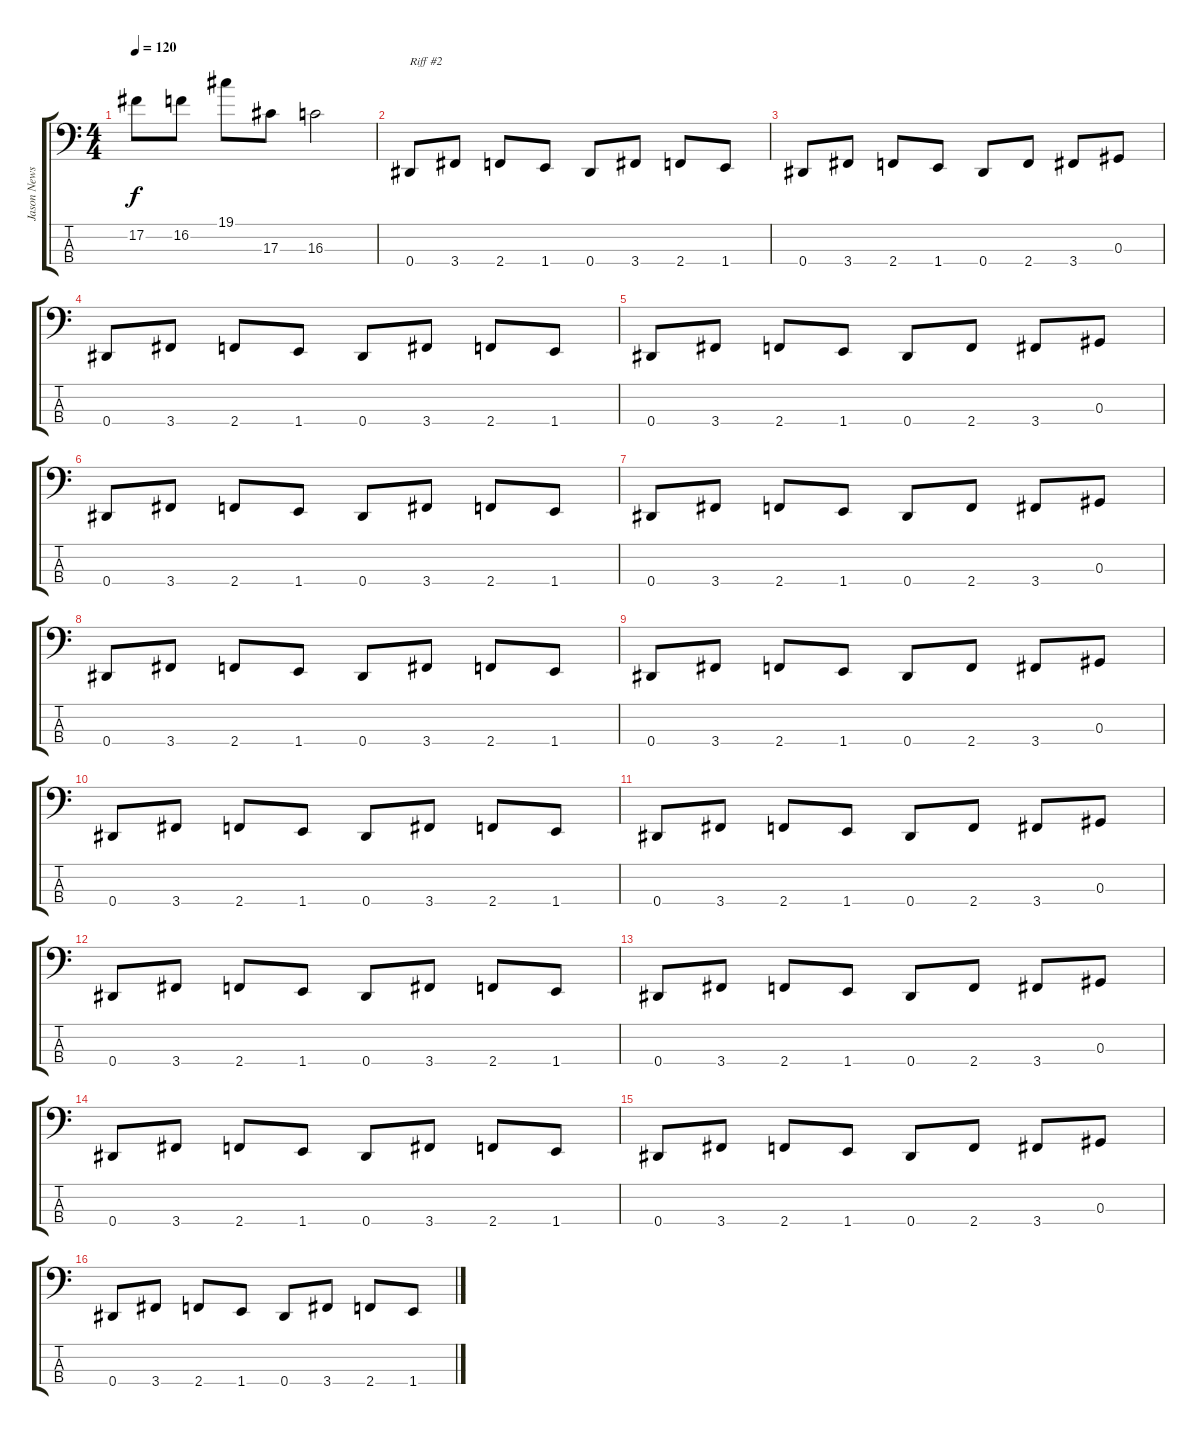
\track ("Jason Newsted" "Jason News") {instrument electricbasspick}
\staff {score tabs}
\tuning (Gb2 Db2 Ab1 Eb1) {hide}
\ts (4 4)
\tempo 120
\clef f4
\ks c
17.2.8{dy f} 16.2.8 19.1.8 17.3.8 16.3.2 |
0.4.8{txt "Riff #2"} 3.4.8 2.4.8 1.4.8 0.4.8 3.4.8 2.4.8 1.4.8 |
0.4.8 3.4.8 2.4.8 1.4.8 0.4.8 2.4.8 3.4.8 0.3.8 |
0.4.8 3.4.8 2.4.8 1.4.8 0.4.8 3.4.8 2.4.8 1.4.8 |
0.4.8 3.4.8 2.4.8 1.4.8 0.4.8 2.4.8 3.4.8 0.3.8 |
0.4.8 3.4.8 2.4.8 1.4.8 0.4.8 3.4.8 2.4.8 1.4.8 |
0.4.8 3.4.8 2.4.8 1.4.8 0.4.8 2.4.8 3.4.8 0.3.8 |
0.4.8 3.4.8 2.4.8 1.4.8 0.4.8 3.4.8 2.4.8 1.4.8 |
0.4.8 3.4.8 2.4.8 1.4.8 0.4.8 2.4.8 3.4.8 0.3.8 |
0.4.8 3.4.8 2.4.8 1.4.8 0.4.8 3.4.8 2.4.8 1.4.8 |
0.4.8 3.4.8 2.4.8 1.4.8 0.4.8 2.4.8 3.4.8 0.3.8 |
0.4.8 3.4.8 2.4.8 1.4.8 0.4.8 3.4.8 2.4.8 1.4.8 |
0.4.8 3.4.8 2.4.8 1.4.8 0.4.8 2.4.8 3.4.8 0.3.8 |
0.4.8 3.4.8 2.4.8 1.4.8 0.4.8 3.4.8 2.4.8 1.4.8 |
0.4.8 3.4.8 2.4.8 1.4.8 0.4.8 2.4.8 3.4.8 0.3.8 |
0.4.8 3.4.8 2.4.8 1.4.8 0.4.8 3.4.8 2.4.8 1.4.8
